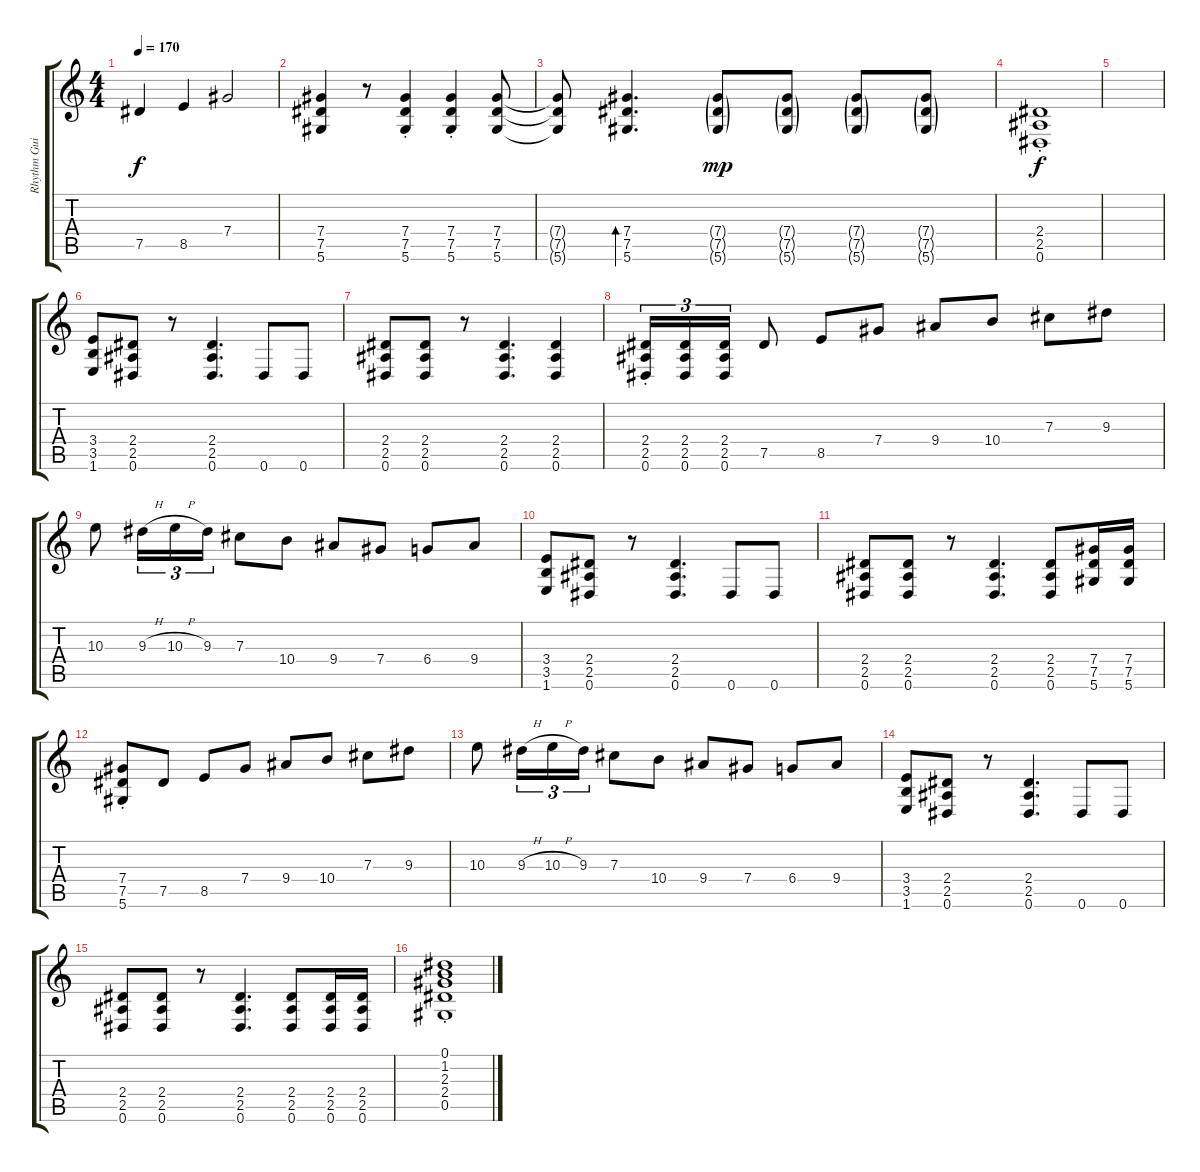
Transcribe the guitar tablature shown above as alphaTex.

\track ("Rhythm Guitar" "Rhythm Gui") {instrument acousticguitarnylon}
\staff {score tabs}
\tuning (Eb4 Bb3 Gb3 Db3 Ab2 Eb2) {hide}
\ts (4 4)
\tempo 170
\clef g2
\ks c
7.5{t}.4{dy f} 8.5.4 7.4.2 |
(7.4 7.5 5.6).4 r.8 (7.4{st} 7.5{st} 5.6{st}).4 (7.4{st} 7.5{st} 5.6{st}).4 (7.4 7.5 5.6).8 |
(7.4{t} 7.5{t} 5.6{t}).8 (7.4 7.5 5.6).4{d bd 480} (7.4{g} 7.5{g} 5.6{g}).8{dy mp} (7.4{g} 7.5{g} 5.6{g}).8 (7.4{g} 7.5{g} 5.6{g}).8 (7.4{g} 7.5{g} 5.6{g}).8 |
(2.4 2.5 0.6{st}).1{dy f} |
|
(3.4 3.5 1.6).8 (2.4 2.5 0.6).8 r.8 (2.4 2.5 0.6).4{d} 0.6.8 0.6.8 |
(2.4 2.5 0.6).8 (2.4 2.5 0.6).8 r.8 (2.4 2.5 0.6).4{d} (2.4 2.5 0.6).4 |
(2.4 2.5 0.6{st}).16{tu (3 2)} (2.4 2.5 0.6).16{tu (3 2)} (2.4 2.5 0.6).16{tu (3 2)} 7.5.8 8.5.8 7.4.8 9.4.8 10.4.8 7.3.8 9.3.8 |
10.3.8 9.3{h}.16{tu (3 2)} 10.3{h}.16{tu (3 2)} 9.3.16{tu (3 2)} 7.3.8 10.4.8 9.4.8 7.4.8 6.4.8 9.4.8 |
(3.4 3.5 1.6).8 (2.4 2.5 0.6).8 r.8 (2.4 2.5 0.6).4{d} 0.6.8 0.6.8 |
(2.4 2.5 0.6).8 (2.4 2.5 0.6).8 r.8 (2.4 2.5 0.6).4{d} (2.4 2.5 0.6).8 (7.4 7.5 5.6).16 (7.4 7.5 5.6).16 |
(7.4 7.5 5.6{st}).8 7.5.8 8.5.8 7.4.8 9.4.8 10.4.8 7.3.8 9.3.8 |
10.3.8 9.3{h}.16{tu (3 2)} 10.3{h}.16{tu (3 2)} 9.3.16{tu (3 2)} 7.3.8 10.4.8 9.4.8 7.4.8 6.4.8 9.4.8 |
(3.4 3.5 1.6).8 (2.4 2.5 0.6).8 r.8 (2.4 2.5 0.6).4{d} 0.6.8 0.6.8 |
(2.4 2.5 0.6).8 (2.4 2.5 0.6).8 r.8 (2.4 2.5 0.6).4{d} (2.4 2.5 0.6).8 (2.4 2.5 0.6).16 (2.4 2.5 0.6).16 |
(0.1 1.2 2.3 2.4{st} 0.5{st}).1
